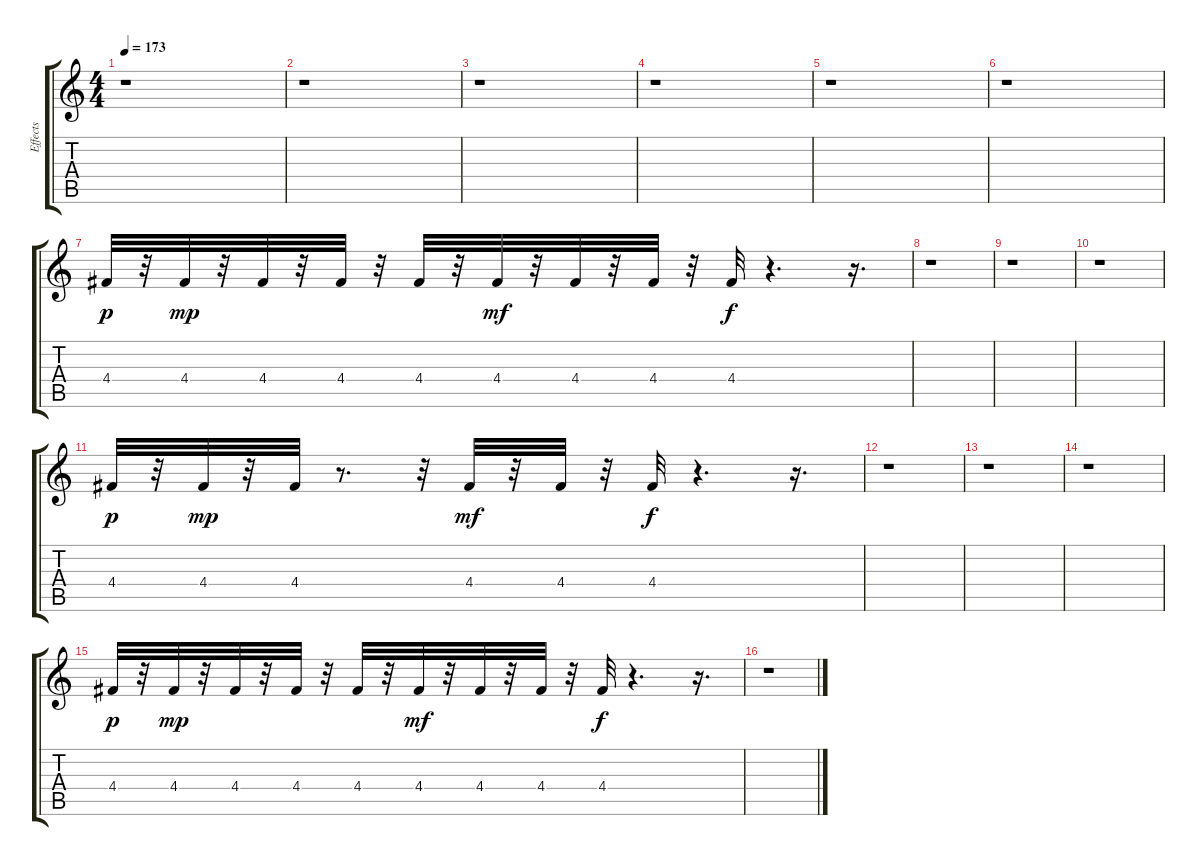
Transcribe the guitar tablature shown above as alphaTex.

\track ("Effects" "Effects") {instrument acousticguitarsteel}
\staff {score tabs}
\tuning (E4 B3 G3 D3 A2 E2) {hide}
\ts (4 4)
\tempo 173
\clef g2
\ks c
r.1{dy ff} |
r.1 |
r.1 |
r.1 |
r.1 |
r.1 |
4.4.32{dy p} r.32 4.4.32{dy mp} r.32 4.4.32 r.32 4.4.32 r.32 4.4.32 r.32 4.4.32{dy mf} r.32 4.4.32 r.32 4.4.32 r.32 4.4.32{dy f} r.4{d} r.16{d} |
r.1 |
r.1 |
r.1 |
4.4.32{dy p} r.32 4.4.32{dy mp} r.32 4.4.32 r.8{d} r.32 4.4.32{dy mf} r.32 4.4.32 r.32 4.4.32{dy f} r.4{d} r.16{d} |
r.1 |
r.1 |
r.1 |
4.4.32{dy p} r.32 4.4.32{dy mp} r.32 4.4.32 r.32 4.4.32 r.32 4.4.32 r.32 4.4.32{dy mf} r.32 4.4.32 r.32 4.4.32 r.32 4.4.32{dy f} r.4{d} r.16{d} |
r.1
